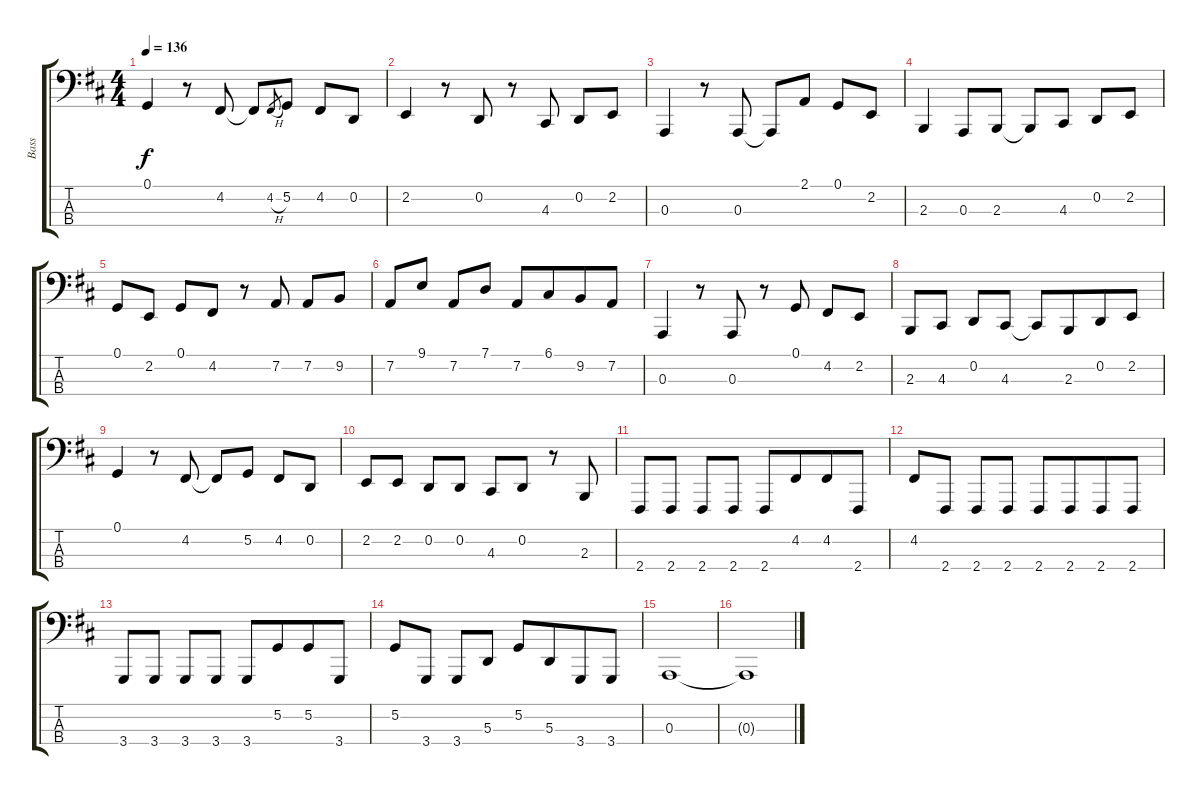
\track ("Bass" "Bass") {instrument lead8bassandlead}
\staff {score tabs}
\tuning (G2 D2 A1 E1) {hide}
\ts (4 4)
\tempo 136
\clef f4
\ks d
0.1.4{dy f} r.8 4.2.8 4.2{t}.8 4.2{h}.8{gr} 5.2.8 4.2.8 0.2.8 |
2.2.4 r.8 0.2.8 r.8 4.3.8 0.2.8 2.2.8 |
0.3.4 r.8 0.3.8 0.3{t}.8 2.1.8 0.1.8 2.2.8 |
2.3.4 0.3.8 2.3.8 2.3{t}.8 4.3.8 0.2.8 2.2.8 |
0.1.8 2.2.8 0.1.8 4.2.8 r.8 7.2.8 7.2.8 9.2.8 |
7.2.8 9.1.8 7.2.8 7.1.8{beam split} 7.2.8 6.1.8{beam merge} 9.2.8 7.2.8 |
0.3.4 r.8 0.3.8 r.8 0.1.8 4.2.8 2.2.8 |
2.3.8 4.3.8 0.2.8 4.3.8{beam split} 4.3{t}.8 2.3.8{beam merge} 0.2.8 2.2.8 |
0.1.4 r.8 4.2.8 4.2{t}.8 5.2.8 4.2.8 0.2.8 |
2.2.8 2.2.8 0.2.8 0.2.8{beam split} 4.3.8 0.2.8 r.8 2.3.8 |
2.4.8 2.4.8 2.4.8 2.4.8{beam split} 2.4.8 4.2.8{beam merge} 4.2.8 2.4.8 |
4.2.8 2.4.8 2.4.8 2.4.8{beam split} 2.4.8 2.4.8{beam merge} 2.4.8 2.4.8 |
3.4.8 3.4.8 3.4.8 3.4.8{beam split} 3.4.8 5.2.8{beam merge} 5.2.8 3.4.8 |
5.2.8 3.4.8 3.4.8 5.3.8{beam split} 5.2.8 5.3.8{beam merge} 3.4.8 3.4.8 |
0.3.1 |
0.3{t}.1
